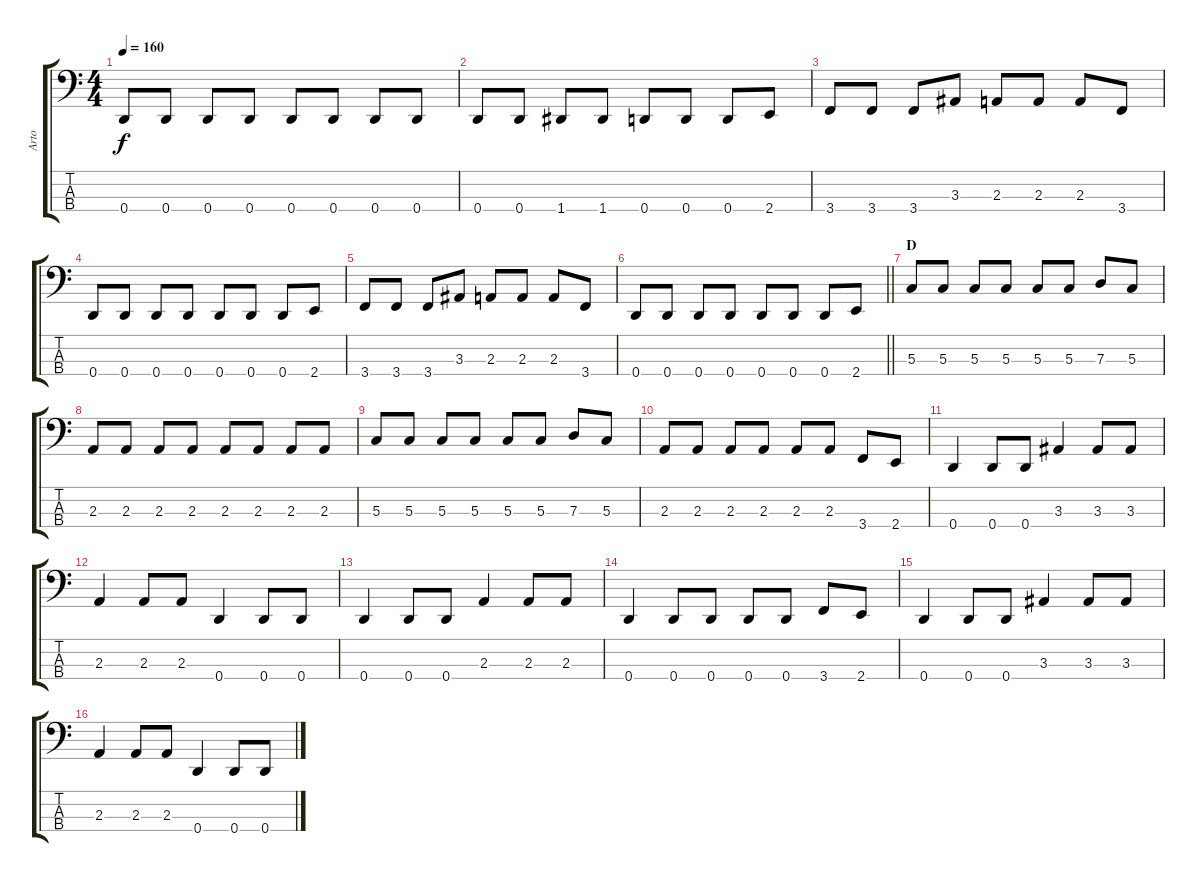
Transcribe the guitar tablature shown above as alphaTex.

\track ("Arto" "Arto") {instrument electricbasspick}
\staff {score tabs}
\tuning (F2 C2 G1 D1) {hide}
\ts (4 4)
\tempo 160
\clef f4
\ks c
0.4.8{dy f} 0.4.8 0.4.8 0.4.8 0.4.8 0.4.8 0.4.8 0.4.8 |
0.4.8 0.4.8 1.4.8 1.4.8 0.4.8 0.4.8 0.4.8 2.4.8 |
3.4.8 3.4.8 3.4.8 3.3.8 2.3.8 2.3.8 2.3.8 3.4.8 |
0.4.8 0.4.8 0.4.8 0.4.8 0.4.8 0.4.8 0.4.8 2.4.8 |
3.4.8 3.4.8 3.4.8 3.3.8 2.3.8 2.3.8 2.3.8 3.4.8 |
\barLineRight lightlight
0.4.8 0.4.8 0.4.8 0.4.8 0.4.8 0.4.8 0.4.8 2.4.8 |
\section ("" "D")
5.3.8 5.3.8 5.3.8 5.3.8 5.3.8 5.3.8 7.3.8 5.3.8 |
2.3.8 2.3.8 2.3.8 2.3.8 2.3.8 2.3.8 2.3.8 2.3.8 |
5.3.8 5.3.8 5.3.8 5.3.8 5.3.8 5.3.8 7.3.8 5.3.8 |
2.3.8 2.3.8 2.3.8 2.3.8 2.3.8 2.3.8 3.4.8 2.4.8 |
0.4.4 0.4.8 0.4.8 3.3.4 3.3.8 3.3.8 |
2.3.4 2.3.8 2.3.8 0.4.4 0.4.8 0.4.8 |
0.4.4 0.4.8 0.4.8 2.3.4 2.3.8 2.3.8 |
0.4.4 0.4.8 0.4.8 0.4.8 0.4.8 3.4.8 2.4.8 |
0.4.4 0.4.8 0.4.8 3.3.4 3.3.8 3.3.8 |
2.3.4 2.3.8 2.3.8 0.4.4 0.4.8 0.4.8
